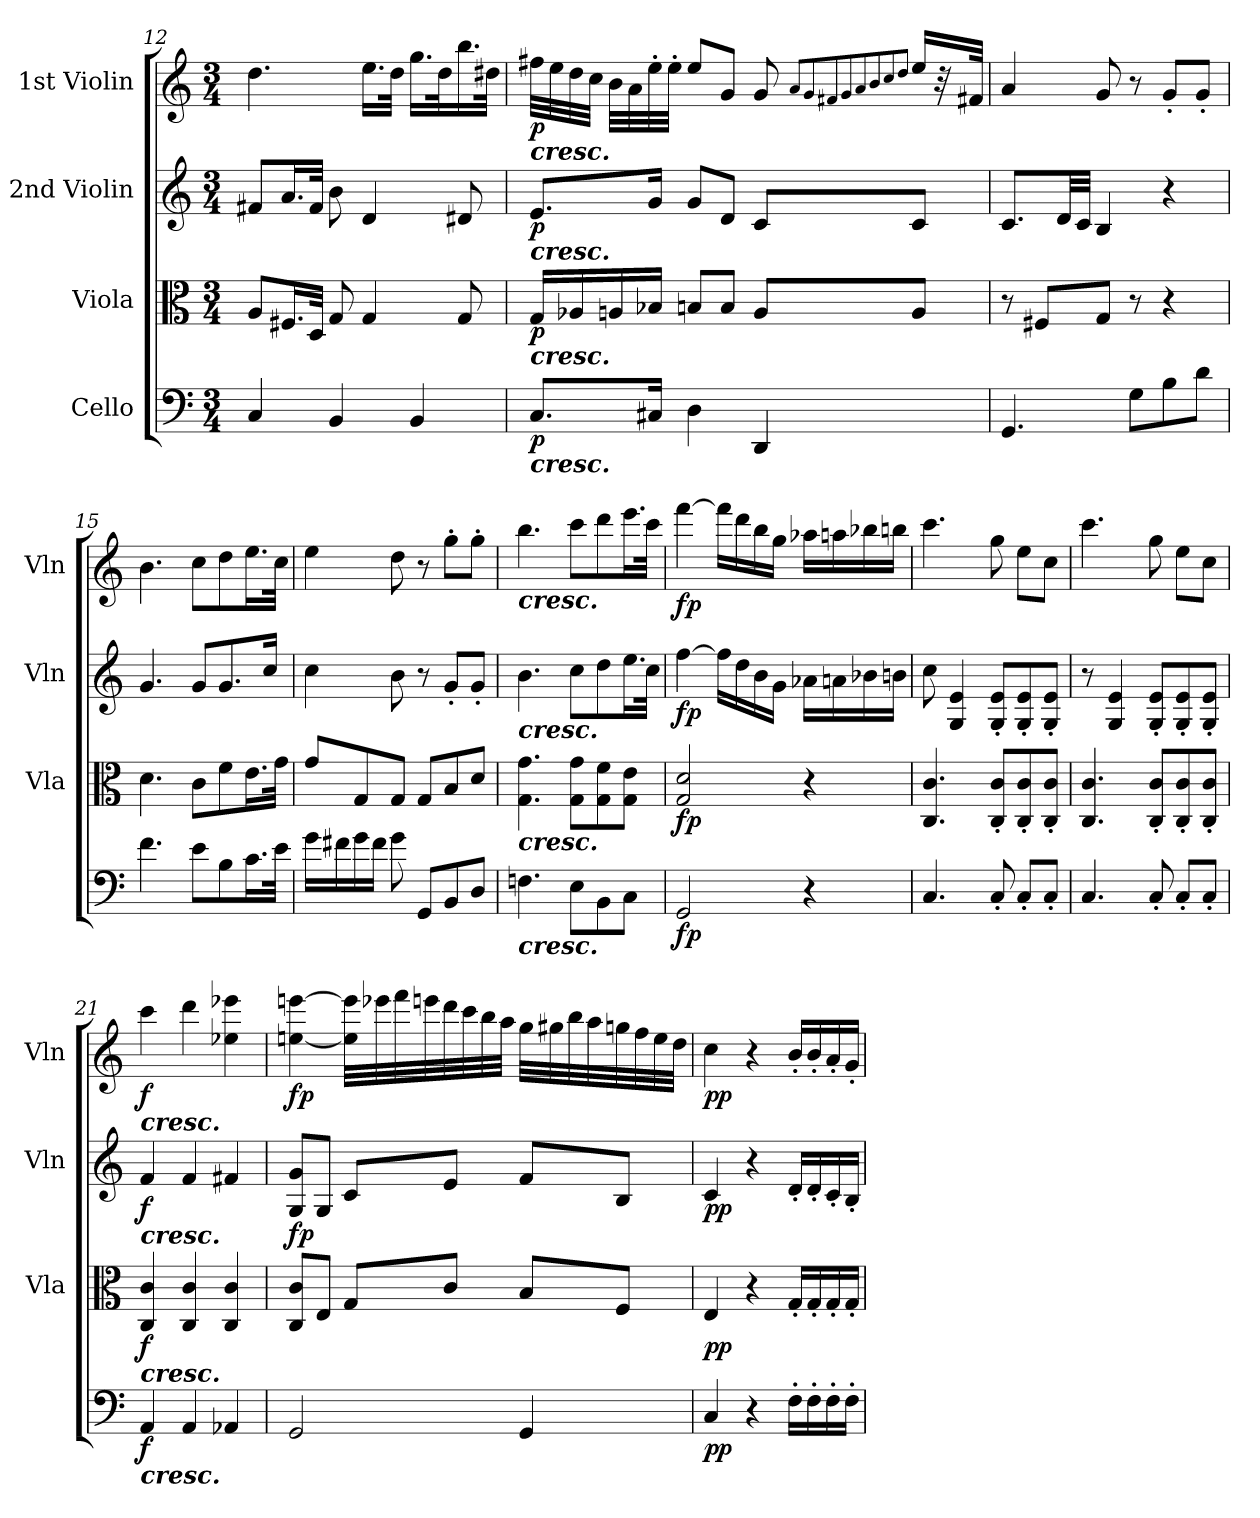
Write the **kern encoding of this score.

**kern	**dynam	**kern	**dynam	**kern	**dynam	**kern	**dynam
*part4	*part4	*part3	*part3	*part2	*part2	*part1	*part1
*staff4	*staff4	*staff3	*staff3	*staff2	*staff2	*staff1	*staff1
*I"Cello	*	*I"Viola	*	*I"2nd Violin	*	*I"1st Violin	*
*	*	*I'Vla	*	*I'Vln	*	*I'Vln	*
!!LO:PB:g=z
*clefF4	*	*clefC3	*	*clefG2	*	*clefG2	*
*k[]	*	*k[]	*	*k[]	*	*k[]	*
*M3/4	*	*M3/4	*	*M3/4	*	*M3/4	*
=12	=12	=12	=12	=12	=12	=12	=12
4C/	.	8A/L	.	8f#X/L	.	4.dd\	.
.	.	16.F#X/L	.	16.a/L	.	.	.
.	.	32D/JJk	.	32f#/JJk	.	.	.
4BB/	.	8G/	.	8b\	.	.	.
.	.	4G/	.	4d/	.	16.ee\LL	.
.	.	.	.	.	.	32dd\JJk	.
4BB/	.	.	.	.	.	16.gg\LL	.
.	.	.	.	.	.	32dd\K	.
.	.	8G/	.	8d#X/	.	16.bb\	.
.	.	.	.	.	.	32dd#X\JJk	.
=13	=13	=13	=13	=13	=13	=13	=13
!	!	!	!	!	!	!LO:TX:b:Bi:t=cresc.	!
!	!	!	!	!LO:TX:b:Bi:t=cresc.	!	!	!
!	!	!LO:TX:b:Bi:t=cresc.	!	!	!	!	!
!LO:TX:b:Bi:t=cresc.	!	!	!	!	!	!	!
!	!LO:DY:b	!	!LO:DY:b	!	!LO:DY:b	!	!LO:DY:b
8.C/L	p	16G/LL	p	8.e/L	p	32ff#X\LLL	p
.	.	.	.	.	.	32ee\	.
.	.	16A-X/	.	.	.	32dd\	.
.	.	.	.	.	.	32cc\JJJ	.
.	.	16An/	.	.	.	32b\LLL	.
.	.	.	.	.	.	32a\	.
16C#X/Jk	.	16B-X/JJ	.	16g/Jk	.	32ee'\	.
.	.	.	.	.	.	32ee'\JJJ	.
4D\	.	8Bn/L	.	8g/L	.	8ee/L	.
.	.	8B/J	.	8d/J	.	8g/J	.
4DD/	.	8A/L	.	8c/L	.	8g/	.
.	.	.	.	.	.	8qa/L	.
.	.	.	.	.	.	8qg/	.
.	.	.	.	.	.	8qf#X/	.
.	.	.	.	.	.	8qg/	.
.	.	.	.	.	.	8qa/	.
.	.	.	.	.	.	8qb/	.
.	.	.	.	.	.	8qcc/	.
.	.	.	.	.	.	8qdd/J	.
.	.	8A/J	.	8c/J	.	16ee/LL	.
.	.	.	.	.	.	32r	.
.	.	.	.	.	.	32f#/JJk	.
!!LO:LB:g=z
=14	=14	=14	=14	=14	=14	=14	=14
4.GG/	.	8r	.	8.c/L	.	4a/	.
.	.	8F#X/L	.	.	.	.	.
.	.	.	.	32d/LL	.	.	.
.	.	.	.	32c/JJJ	.	.	.
.	.	8G/J	.	4B/	.	8g/	.
8G\L	.	8r	.	.	.	8r	.
8B\	.	4r	.	4r	.	8g'/L	.
8d\J	.	.	.	.	.	8g'/J	.
!!LO:PB:g=z
=15	=15	=15	=15	=15	=15	=15	=15
4.f\	.	4.d\	.	4.g/	.	4.b\	.
8e\L	.	8c\L	.	8g/L	.	8cc\L	.
8B\	.	8f\	.	8.g/	.	8dd\	.
16.c\L	.	16.e\L	.	.	.	16.ee\L	.
.	.	.	.	16cc/Jk	.	.	.
32e\JJk	.	32g\JJk	.	.	.	32cc\JJk	.
=16	=16	=16	=16	=16	=16	=16	=16
16g\LL	.	8g/L	.	4cc\	.	4ee\	.
16f#X\	.	.	.	.	.	.	.
16g\	.	8G/	.	.	.	.	.
16f#\JJ	.	.	.	.	.	.	.
8g\	.	8G/J	.	8b\	.	8dd\	.
8GG/L	.	8G/L	.	8r	.	8r	.
8BB/	.	8B/	.	8g'/L	.	8gg'\L	.
8D/J	.	8d/J	.	8g'/J	.	8gg'\J	.
=17	=17	=17	=17	=17	=17	=17	=17
!	!	!	!	!	!	!LO:TX:b:Bi:t=cresc.	!
!	!	!	!	!LO:TX:b:Bi:t=cresc.	!	!	!
!	!	!LO:TX:b:Bi:t=cresc.	!	!	!	!	!
!LO:TX:b:Bi:t=cresc.	!	!	!	!	!	!	!
4.Fn\	.	4.G\ 4.g\	.	4.b\	.	4.bb\	.
8E\L	.	8G\ 8g\L	.	8cc\L	.	8ccc\L	.
8BB\	.	8G\ 8f\	.	8dd\	.	8ddd\	.
8C\J	.	8G\ 8e\J	.	16.ee\L	.	16.eee\L	.
.	.	.	.	32cc\JJk	.	32ccc\JJk	.
=18	=18	=18	=18	=18	=18	=18	=18
!	!LO:DY:b	!	!LO:DY:b	!	!LO:DY:b	!	!LO:DY:b
2GG/	fp	2G/ 2d/	fp	[4ff\	fp	[4fff\	fp
.	.	.	.	16ff\LL]	.	16fff\LL]	.
.	.	.	.	16dd\	.	16ddd\	.
.	.	.	.	16b\	.	16bb\	.
.	.	.	.	16g\JJ	.	16gg\JJ	.
4r	.	4r	.	16a-X\LL	.	16aa-X\LL	.
.	.	.	.	16an\	.	16aan\	.
.	.	.	.	16b-X\	.	16bb-X\	.
.	.	.	.	16bn\JJ	.	16bbn\JJ	.
!!LO:LB:g=z
=19	=19	=19	=19	=19	=19	=19	=19
4.C/	.	4.C/ 4.c/	.	8cc\	.	4.ccc\	.
.	.	.	.	4G/ 4e/	.	.	.
8C'/	.	8C/' 8c/'L	.	8G/' 8e/'L	.	8gg\	.
8C'/L	.	8C/' 8c/'	.	8G/' 8e/'	.	8ee\L	.
8C'/J	.	8C/' 8c/'J	.	8G/' 8e/'J	.	8cc\J	.
!!LO:PB:g=z
=20	=20	=20	=20	=20	=20	=20	=20
4.C/	.	4.C/ 4.c/	.	8r	.	4.ccc\	.
.	.	.	.	4G/ 4e/	.	.	.
8C'/	.	8C/' 8c/'L	.	8G/' 8e/'L	.	8gg\	.
8C'/L	.	8C/' 8c/'	.	8G/' 8e/'	.	8ee\L	.
8C'/J	.	8C/' 8c/'J	.	8G/' 8e/'J	.	8cc\J	.
=21	=21	=21	=21	=21	=21	=21	=21
!	!	!	!	!	!	!LO:TX:b:Bi:t=cresc.	!
!	!	!	!	!LO:TX:b:Bi:t=cresc.	!	!	!
!	!	!LO:TX:b:Bi:t=cresc.	!	!	!	!	!
!LO:TX:b:Bi:t=cresc.	!	!	!	!	!	!	!
!	!LO:DY:b	!	!LO:DY:b	!	!LO:DY:b	!	!LO:DY:b
4AA/	f	4C/ 4c/	f	4f/	f	4ccc\	f
4AA/	.	4C/ 4c/	.	4f/	.	4ddd\	.
4AA-X/	.	4C/ 4c/	.	4f#X/	.	4ee-X\ 4eee-X\	.
=22	=22	=22	=22	=22	=22	=22	=22
!	!LO:DY:b	!	!	!	!	!	!
!	!LO:DY:n=1:a	!	!LO:DY:a	!	!	!	!LO:DY:b
2GG/	fp fp	8C/ 8c/L	fp	8G/ 8g/L	.	[4een\ [4eeen\	fp
.	.	8E/J	.	8G/J	.	.	.
.	.	8G/L	.	8c/L	.	32ee\] 32eee\]LLL	.
.	.	.	.	.	.	32eee-X\	.
.	.	.	.	.	.	32fff\	.
.	.	.	.	.	.	32eeen\	.
.	.	8c/J	.	8e/J	.	32ddd\	.
.	.	.	.	.	.	32ccc\	.
.	.	.	.	.	.	32bb\	.
.	.	.	.	.	.	32aa\JJJ	.
4GG/	.	8B/L	.	8f/L	.	32gg\LLL	.
.	.	.	.	.	.	32gg#X\	.
.	.	.	.	.	.	32bb\	.
.	.	.	.	.	.	32aa\	.
.	.	8F/J	.	8B/J	.	32ggn\	.
.	.	.	.	.	.	32ff\	.
.	.	.	.	.	.	32ee\	.
.	.	.	.	.	.	32dd\JJJ	.
!!LO:LB:g=z
=23	=23	=23	=23	=23	=23	=23	=23
!	!LO:DY:b	!	!LO:DY:b	!	!LO:DY:b	!	!LO:DY:b
4C/	pp	4E/	pp	4c/	pp	4cc\	pp
4r	.	4r	.	4r	.	4r	.
16F'\LL	.	16G'/LL	.	16d'/LL	.	16b'/LL	.
16F'\	.	16G'/	.	16d'/	.	16b'/	.
16F'\	.	16G'/	.	16c'/	.	16a'/	.
16F'\JJ	.	16G'/JJ	.	16B'/JJ	.	16g'/JJ	.
=	=	=	=	=	=	=	=
*-	*-	*-	*-	*-	*-	*-	*-
